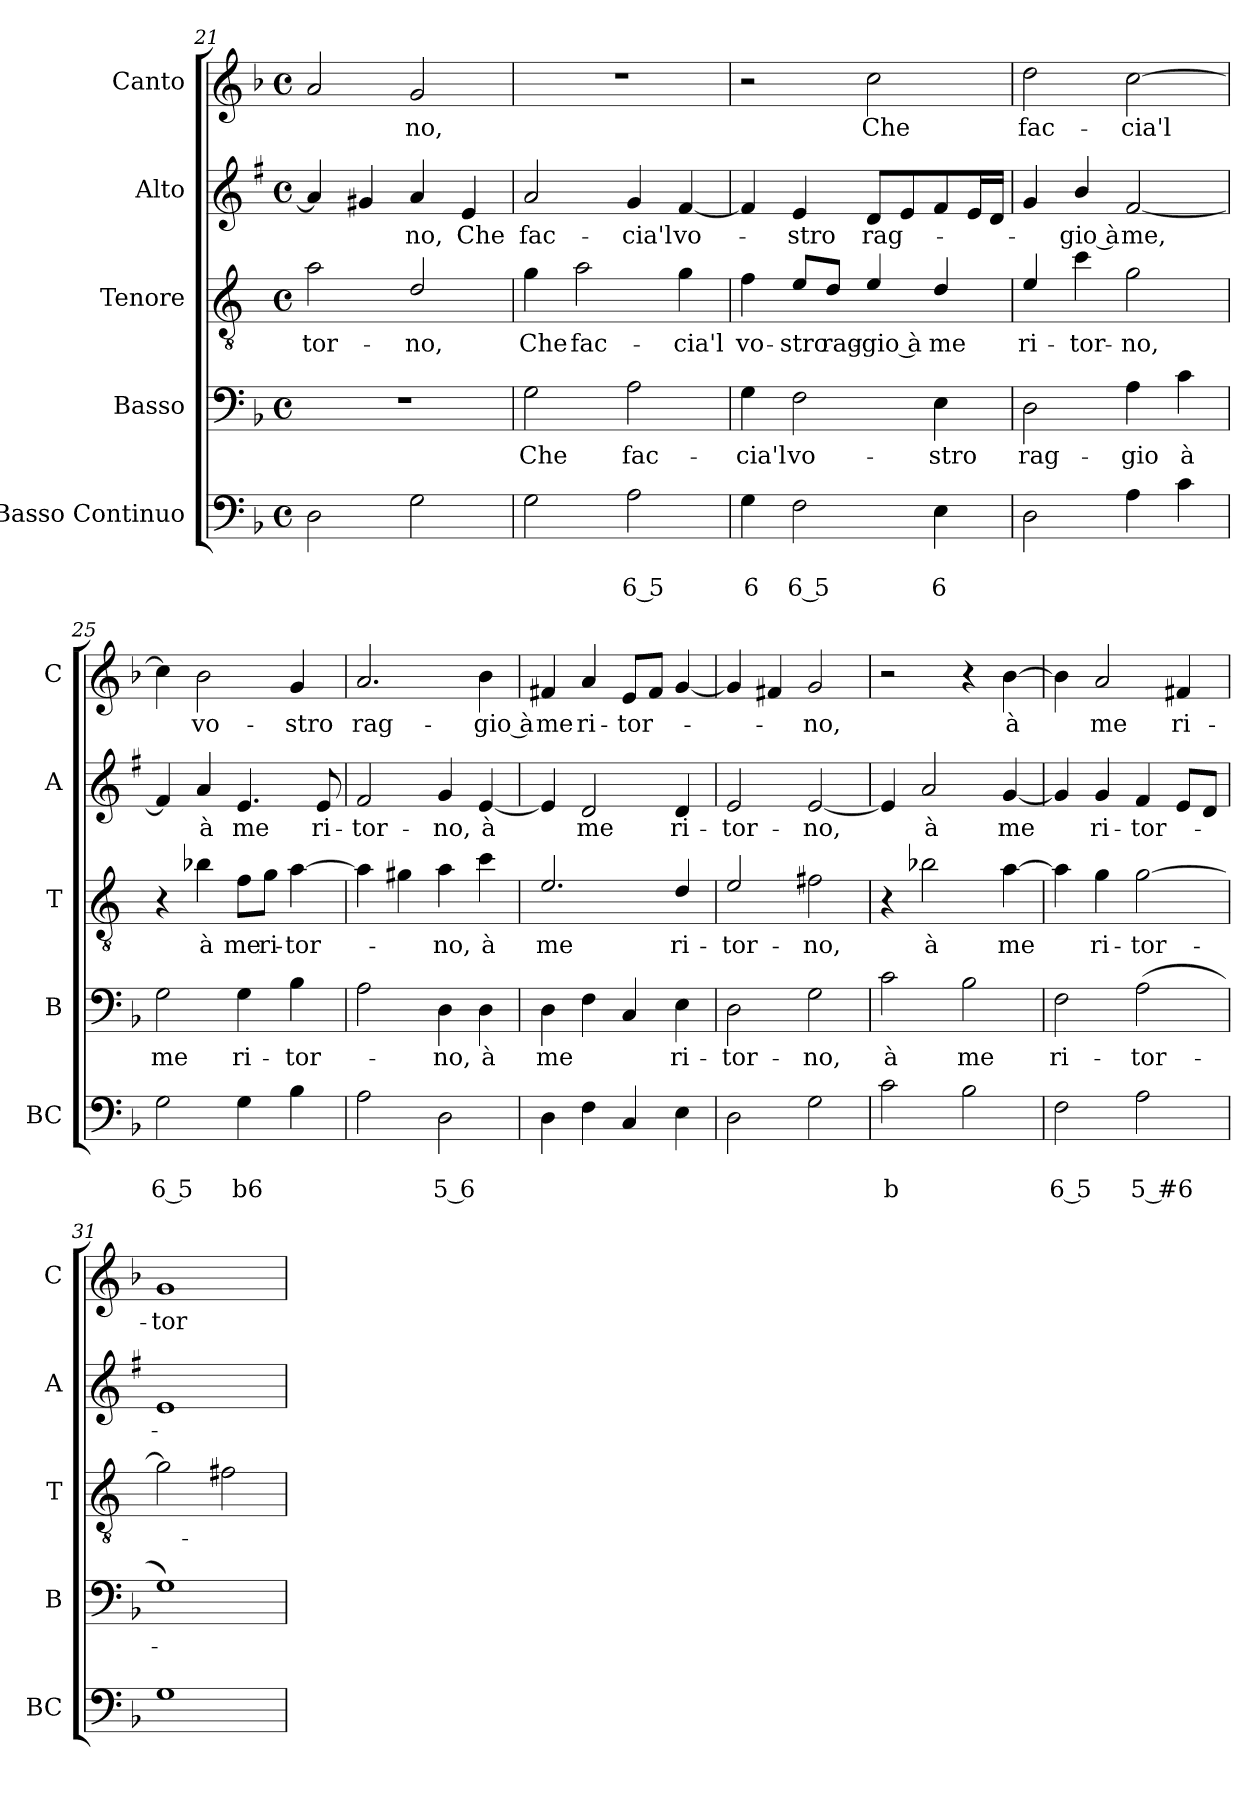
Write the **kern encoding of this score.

**kern	**text	**text	**kern	**text	**kern	**text	**kern	**text	**kern	**text
*part5	*part5	*part5	*part4	*part4	*part3	*part3	*part2	*part2	*part1	*part1
*staff5	*staff5	*staff5	*staff4	*staff4	*staff3	*staff3	*staff2	*staff2	*staff1	*staff1
*I"Basso Continuo	*	*	*I"Basso	*	*I"Tenore	*	*I"Alto	*	*I"Canto	*
*I'BC	*	*	*I'B	*	*I'T	*	*I'A	*	*I'C	*
*clefF4	*	*	*clefF4	*	*clefGv2	*	*clefG2	*	*clefG2	*
*	*	*	*	*	*ITrd4c7	*	*ITrd1c2	*	*	*
*k[b-]	*	*	*k[b-]	*	*k[b-]	*	*k[b-]	*	*k[b-]	*
*F:	*	*	*F:	*	*F:	*	*F:	*	*F:	*
*M4/4	*	*	*M4/4	*	*M4/4	*	*M4/4	*	*M4/4	*
*met(c)	*	*	*met(c)	*	*met(c)	*	*met(c)	*	*met(c)	*
=21	=21	=21	=21	=21	=21	=21	=21	=21	=21	=21
!	!	!	!	!	!	!LO:LY:b	!	!	!	!
2D\	.	.	1r	.	2d\	-tor-	4g/]	.	2a/	.
.	.	.	.	.	.	.	4f#X/	.	.	.
!	!	!	!	!	!	!LO:LY:b	!	!LO:LY:b	!	!LO:LY:b
2G\	.	.	.	.	2G/	-no,	4g/	-no,	2g/	-no,
!	!	!	!	!	!	!	!	!LO:LY:b	!	!
.	.	.	.	.	.	.	4d/	Che	.	.
=22	=22	=22	=22	=22	=22	=22	=22	=22	=22	=22
!	!	!	!	!LO:LY:b	!	!LO:LY:b	!	!LO:LY:b	!	!
2G\	.	.	2G\	Che	4c\	Che	2g/	fac-	1r	.
!	!	!	!	!	!	!LO:LY:b	!	!	!	!
.	.	.	.	.	2d\	fac-	.	.	.	.
!	!	!LO:LY:b	!	!LO:LY:b	!	!	!	!LO:LY:b	!	!
2A\	.	6 5	2A\	fac-	.	.	4f/	-cia'l	.	.
!	!	!	!	!	!	!LO:LY:b	!	!LO:LY:b	!	!
.	.	.	.	.	4c\	-cia'l	[4e/	vo-	.	.
!!LO:LB:g=z
=23	=23	=23	=23	=23	=23	=23	=23	=23	=23	=23
!	!	!LO:LY:b	!	!LO:LY:b	!	!LO:LY:b	!	!	!	!
4G\	.	6	4G\	-cia'l	4B-\	vo-	4e/]	.	2r	.
!	!	!LO:LY:b	!	!LO:LY:b	!	!LO:LY:b	!	!LO:LY:b	!	!
2F\	.	6 5	2F\	vo-	8A/L	-stro	4d/	-stro	.	.
!	!	!	!	!	!	!LO:LY:b	!	!	!	!
.	.	.	.	.	8G/J	rag-	.	.	.	.
!	!	!	!	!	!	!LO:LY:b	!	!LO:LY:b	!	!LO:LY:b
.	.	.	.	.	4A/	-gio à	8c/L	rag-	2cc\	Che
.	.	.	.	.	.	.	8d/	.	.	.
!	!	!LO:LY:b	!	!LO:LY:b	!	!LO:LY:b	!	!	!	!
4E\	.	6	4E\	-stro	4G/	me	8e/	.	.	.
.	.	.	.	.	.	.	16d/L	.	.	.
.	.	.	.	.	.	.	16c/JJ	.	.	.
=24	=24	=24	=24	=24	=24	=24	=24	=24	=24	=24
!	!	!	!	!LO:LY:b	!	!LO:LY:b	!	!	!	!LO:LY:b
2D\	.	.	2D\	rag-	4A/	ri-	4f/	.	2dd\	fac-
!	!	!	!	!	!	!LO:LY:b	!	!LO:LY:b	!	!
.	.	.	.	.	4f\	-tor-	4a/	-gio à	.	.
!	!	!	!	!LO:LY:b	!	!LO:LY:b	!	!LO:LY:b	!	!LO:LY:b
4A\	.	.	4A\	-gio	2c\	-no,	[2e/	me,	[2cc\	-cia'l
!	!	!	!	!LO:LY:b	!	!	!	!	!	!
4c\	.	.	4c\	à	.	.	.	.	.	.
=25	=25	=25	=25	=25	=25	=25	=25	=25	=25	=25
!	!	!LO:LY:b	!	!LO:LY:b	!	!	!	!	!	!
2G\	.	6 5	2G\	me	4r	.	4e/]	.	4cc\]	.
!	!	!	!	!	!	!LO:LY:b	!	!LO:LY:b	!	!LO:LY:b
.	.	.	.	.	4e-X\	à	4g/	à	2b-\	vo-
!	!	!LO:LY:b	!	!LO:LY:b	!	!LO:LY:b	!	!LO:LY:b	!	!
4G\	.	b6	4G\	ri-	8B-\L	me	4.d/	me	.	.
!	!	!	!	!	!	!LO:LY:b	!	!	!	!
.	.	.	.	.	8c\J	ri-	.	.	.	.
!	!	!	!	!LO:LY:b	!	!LO:LY:b	!	!	!	!LO:LY:b
4B-\	.	.	4B-\	-tor-	[4d\	-tor-	.	.	4g/	-stro
!	!	!	!	!	!	!	!	!LO:LY:b	!	!
.	.	.	.	.	.	.	8d/	ri-	.	.
=26	=26	=26	=26	=26	=26	=26	=26	=26	=26	=26
!	!	!	!	!	!	!	!	!LO:LY:b	!	!LO:LY:b
2A\	.	.	2A\	.	4d\]	.	2e/	-tor-	2.a/	rag-
.	.	.	.	.	4c#X\	.	.	.	.	.
!	!	!LO:LY:b	!	!LO:LY:b	!	!LO:LY:b	!	!LO:LY:b	!	!
2D\	.	5 6	4D\	-no,	4d\	-no,	4f/	-no,	.	.
!	!	!	!	!LO:LY:b	!	!LO:LY:b	!	!LO:LY:b	!	!LO:LY:b
.	.	.	4D\	à	4f\	à	[4d/	à	4b-\	-gio à
=27	=27	=27	=27	=27	=27	=27	=27	=27	=27	=27
!	!	!	!	!LO:LY:b	!	!LO:LY:b	!	!	!	!LO:LY:b
4D\	.	.	4D\	me	2.A/	me	4d/]	.	4f#X/	me
!	!	!	!	!	!	!	!	!LO:LY:b	!	!LO:LY:b
4F\	.	.	4F\	.	.	.	2c/	me	4a/	ri-
!	!	!	!	!	!	!	!	!	!	!LO:LY:b
4C/	.	.	4C/	.	.	.	.	.	8e/L	-tor-
.	.	.	.	.	.	.	.	.	8f#/J	.
!	!	!	!	!LO:LY:b	!	!LO:LY:b	!	!LO:LY:b	!	!
4E\	.	.	4E\	ri-	4G/	ri-	4c/	ri-	[4g/	.
=28	=28	=28	=28	=28	=28	=28	=28	=28	=28	=28
!	!	!	!	!LO:LY:b	!	!LO:LY:b	!	!LO:LY:b	!	!
2D\	.	.	2D\	-tor-	2A/	-tor-	2d/	-tor-	4g/]	.
.	.	.	.	.	.	.	.	.	4f#X/	.
!	!	!	!	!LO:LY:b	!	!LO:LY:b	!	!LO:LY:b	!	!LO:LY:b
2G\	.	.	2G\	-no,	2Bn\	-no,	[2d/	-no,	2g/	-no,
!!LO:PB:g=z
=29	=29	=29	=29	=29	=29	=29	=29	=29	=29	=29
!	!	!LO:LY:b	!	!LO:LY:b	!	!	!	!	!	!
2c\	.	b	2c\	à	4r	.	4d/]	.	2r	.
!	!	!	!	!	!	!LO:LY:b	!	!LO:LY:b	!	!
.	.	.	.	.	2e-X\	à	2g/	à	.	.
!	!	!	!	!LO:LY:b	!	!	!	!	!	!
2B-\	.	.	2B-\	me	.	.	.	.	4r	.
!	!	!	!	!	!	!LO:LY:b	!	!LO:LY:b	!	!LO:LY:b
.	.	.	.	.	[4d\	me	[4f/	me	[4b-\	à
=30	=30	=30	=30	=30	=30	=30	=30	=30	=30	=30
!	!	!LO:LY:b	!	!LO:LY:b	!	!	!	!	!	!
2F\	.	6 5	2F\	ri-	4d\]	.	4f/]	.	4b-\]	.
!	!	!	!	!	!	!LO:LY:b	!	!LO:LY:b	!	!LO:LY:b
.	.	.	.	.	4c\	ri-	4f/	ri-	2a/	me
!	!	!LO:LY:b	!	!LO:LY:b	!	!LO:LY:b	!	!LO:LY:b	!	!
2A\	.	5 #6	(>2A\	-tor-	[2c\	-tor-	4e/	-tor-	.	.
!	!	!	!	!	!	!	!	!	!	!LO:LY:b
.	.	.	.	.	.	.	8d/L	.	4f#X/	ri-
.	.	.	.	.	.	.	8c/J	.	.	.
=31	=31	=31	=31	=31	=31	=31	=31	=31	=31	=31
!	!	!	!	!	!	!	!	!	!	!LO:LY:b
1G	.	.	1G)	.	2c\]	.	1d	.	1g	-tor-
.	.	.	.	.	2Bn\	.	.	.	.	.
=	=	=	=	=	=	=	=	=	=	=
*-	*-	*-	*-	*-	*-	*-	*-	*-	*-	*-
